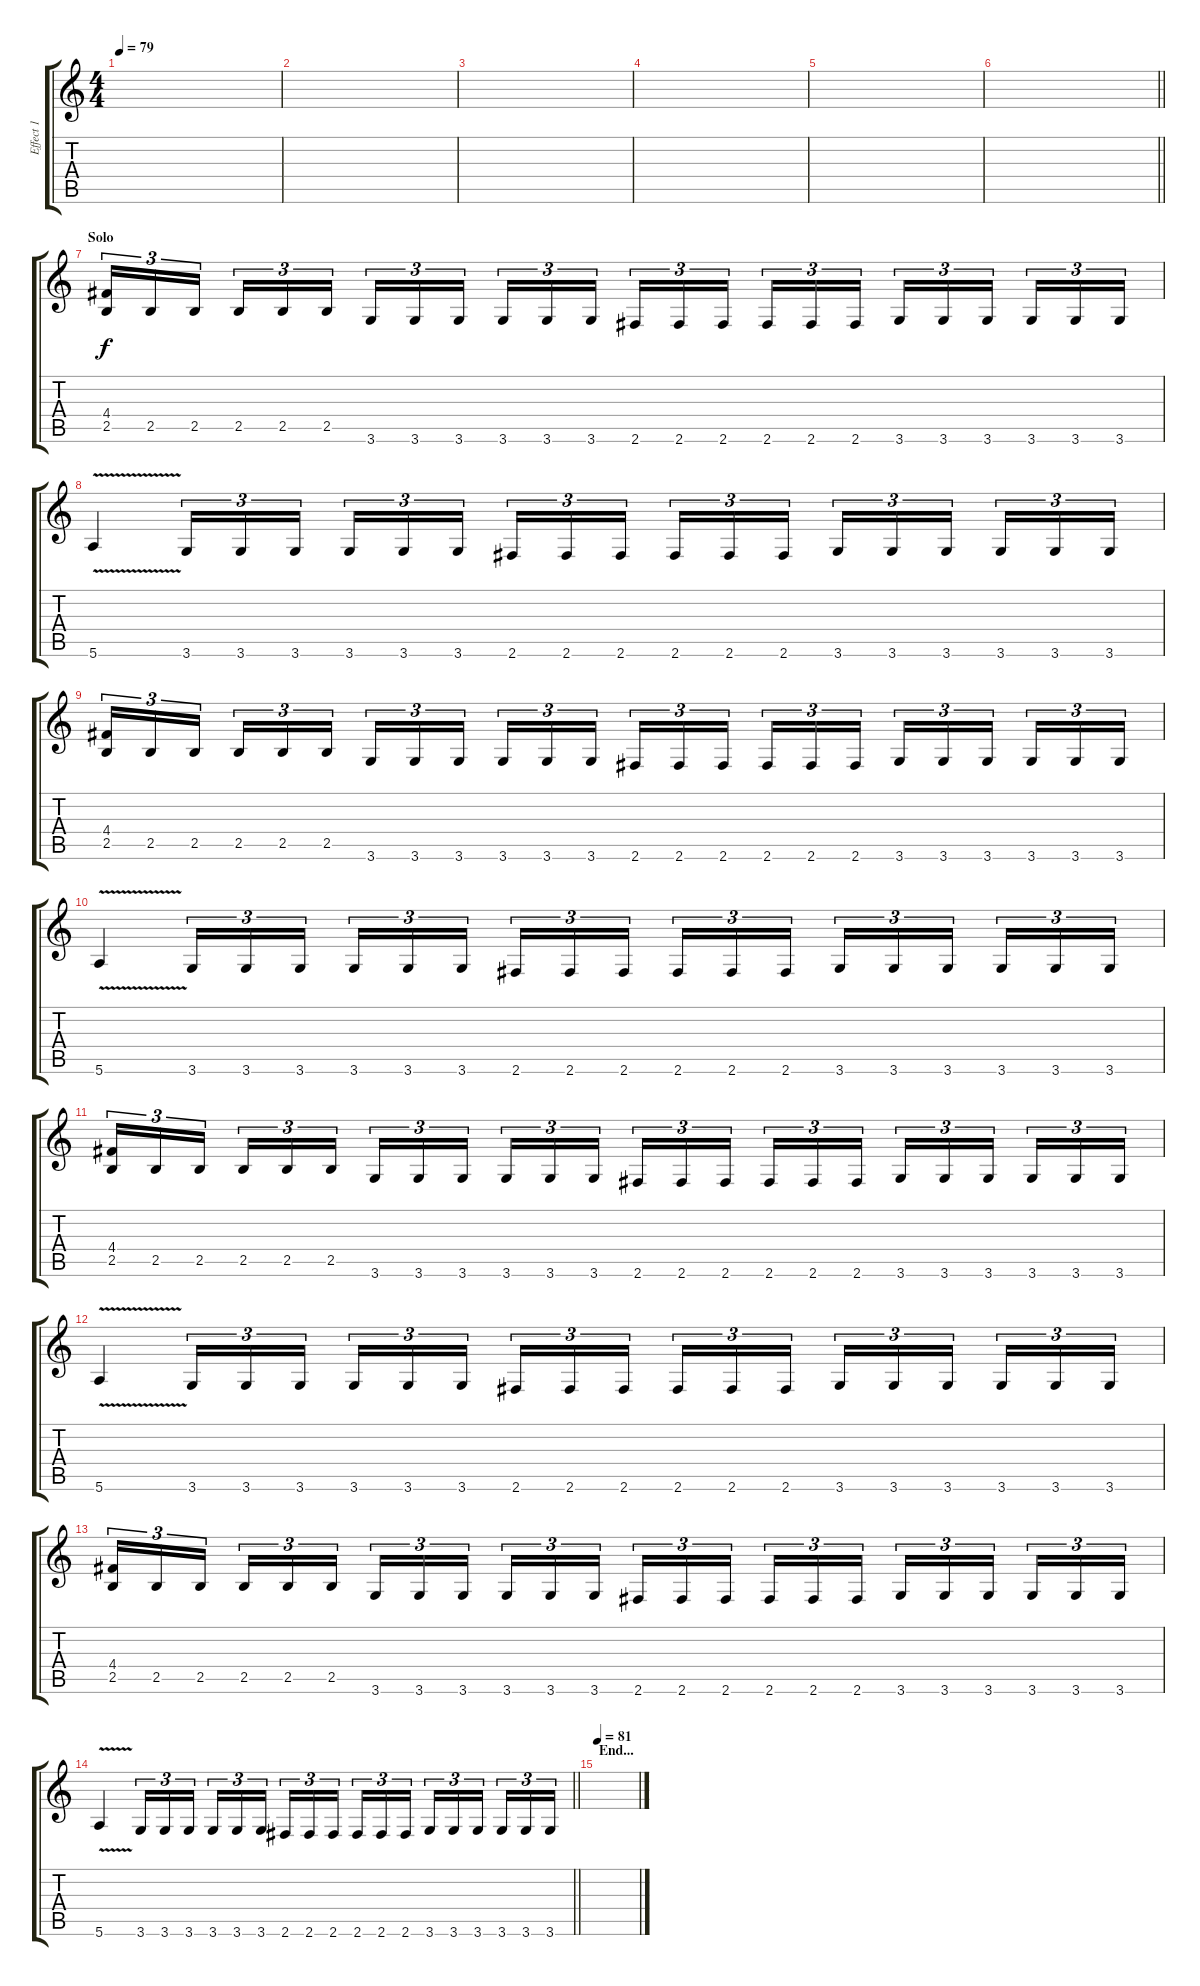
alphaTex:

\track ("Effect 1" "Effect 1") {instrument distortionguitar}
\staff {score tabs}
\tuning (E4 B3 G3 D3 A2 E2) {hide}
\ts (4 4)
\tempo 79
\clef g2
\ks c
|
|
|
|
|
\barLineRight lightlight
|
\section ("" "Solo")
(4.4 2.5).16{tu (3 2)} 2.5.16{tu (3 2)} 2.5.16{tu (3 2) beam splitsecondary} 2.5.16{tu (3 2)} 2.5.16{tu (3 2)} 2.5.16{tu (3 2)} 3.6.16{tu (3 2)} 3.6.16{tu (3 2)} 3.6.16{tu (3 2) beam splitsecondary} 3.6.16{tu (3 2)} 3.6.16{tu (3 2)} 3.6.16{tu (3 2)} 2.6.16{tu (3 2)} 2.6.16{tu (3 2)} 2.6.16{tu (3 2) beam splitsecondary} 2.6.16{tu (3 2)} 2.6.16{tu (3 2)} 2.6.16{tu (3 2)} 3.6.16{tu (3 2)} 3.6.16{tu (3 2)} 3.6.16{tu (3 2) beam splitsecondary} 3.6.16{tu (3 2)} 3.6.16{tu (3 2)} 3.6.16{tu (3 2)} |
5.6{v}.4 3.6.16{tu (3 2)} 3.6.16{tu (3 2)} 3.6.16{tu (3 2) beam splitsecondary} 3.6.16{tu (3 2)} 3.6.16{tu (3 2)} 3.6.16{tu (3 2)} 2.6.16{tu (3 2)} 2.6.16{tu (3 2)} 2.6.16{tu (3 2) beam splitsecondary} 2.6.16{tu (3 2)} 2.6.16{tu (3 2)} 2.6.16{tu (3 2)} 3.6.16{tu (3 2)} 3.6.16{tu (3 2)} 3.6.16{tu (3 2) beam splitsecondary} 3.6.16{tu (3 2)} 3.6.16{tu (3 2)} 3.6.16{tu (3 2)} |
(4.4 2.5).16{tu (3 2)} 2.5.16{tu (3 2)} 2.5.16{tu (3 2) beam splitsecondary} 2.5.16{tu (3 2)} 2.5.16{tu (3 2)} 2.5.16{tu (3 2)} 3.6.16{tu (3 2)} 3.6.16{tu (3 2)} 3.6.16{tu (3 2) beam splitsecondary} 3.6.16{tu (3 2)} 3.6.16{tu (3 2)} 3.6.16{tu (3 2)} 2.6.16{tu (3 2)} 2.6.16{tu (3 2)} 2.6.16{tu (3 2) beam splitsecondary} 2.6.16{tu (3 2)} 2.6.16{tu (3 2)} 2.6.16{tu (3 2)} 3.6.16{tu (3 2)} 3.6.16{tu (3 2)} 3.6.16{tu (3 2) beam splitsecondary} 3.6.16{tu (3 2)} 3.6.16{tu (3 2)} 3.6.16{tu (3 2)} |
5.6{v}.4 3.6.16{tu (3 2)} 3.6.16{tu (3 2)} 3.6.16{tu (3 2) beam splitsecondary} 3.6.16{tu (3 2)} 3.6.16{tu (3 2)} 3.6.16{tu (3 2)} 2.6.16{tu (3 2)} 2.6.16{tu (3 2)} 2.6.16{tu (3 2) beam splitsecondary} 2.6.16{tu (3 2)} 2.6.16{tu (3 2)} 2.6.16{tu (3 2)} 3.6.16{tu (3 2)} 3.6.16{tu (3 2)} 3.6.16{tu (3 2) beam splitsecondary} 3.6.16{tu (3 2)} 3.6.16{tu (3 2)} 3.6.16{tu (3 2)} |
(4.4 2.5).16{tu (3 2)} 2.5.16{tu (3 2)} 2.5.16{tu (3 2) beam splitsecondary} 2.5.16{tu (3 2)} 2.5.16{tu (3 2)} 2.5.16{tu (3 2)} 3.6.16{tu (3 2)} 3.6.16{tu (3 2)} 3.6.16{tu (3 2) beam splitsecondary} 3.6.16{tu (3 2)} 3.6.16{tu (3 2)} 3.6.16{tu (3 2)} 2.6.16{tu (3 2)} 2.6.16{tu (3 2)} 2.6.16{tu (3 2) beam splitsecondary} 2.6.16{tu (3 2)} 2.6.16{tu (3 2)} 2.6.16{tu (3 2)} 3.6.16{tu (3 2)} 3.6.16{tu (3 2)} 3.6.16{tu (3 2) beam splitsecondary} 3.6.16{tu (3 2)} 3.6.16{tu (3 2)} 3.6.16{tu (3 2)} |
5.6{v}.4 3.6.16{tu (3 2)} 3.6.16{tu (3 2)} 3.6.16{tu (3 2) beam splitsecondary} 3.6.16{tu (3 2)} 3.6.16{tu (3 2)} 3.6.16{tu (3 2)} 2.6.16{tu (3 2)} 2.6.16{tu (3 2)} 2.6.16{tu (3 2) beam splitsecondary} 2.6.16{tu (3 2)} 2.6.16{tu (3 2)} 2.6.16{tu (3 2)} 3.6.16{tu (3 2)} 3.6.16{tu (3 2)} 3.6.16{tu (3 2) beam splitsecondary} 3.6.16{tu (3 2)} 3.6.16{tu (3 2)} 3.6.16{tu (3 2)} |
(4.4 2.5).16{tu (3 2)} 2.5.16{tu (3 2)} 2.5.16{tu (3 2) beam splitsecondary} 2.5.16{tu (3 2)} 2.5.16{tu (3 2)} 2.5.16{tu (3 2)} 3.6.16{tu (3 2)} 3.6.16{tu (3 2)} 3.6.16{tu (3 2) beam splitsecondary} 3.6.16{tu (3 2)} 3.6.16{tu (3 2)} 3.6.16{tu (3 2)} 2.6.16{tu (3 2)} 2.6.16{tu (3 2)} 2.6.16{tu (3 2) beam splitsecondary} 2.6.16{tu (3 2)} 2.6.16{tu (3 2)} 2.6.16{tu (3 2)} 3.6.16{tu (3 2)} 3.6.16{tu (3 2)} 3.6.16{tu (3 2) beam splitsecondary} 3.6.16{tu (3 2)} 3.6.16{tu (3 2)} 3.6.16{tu (3 2)} |
\barLineRight lightlight
5.6{v}.4 3.6.16{tu (3 2)} 3.6.16{tu (3 2)} 3.6.16{tu (3 2) beam splitsecondary} 3.6.16{tu (3 2)} 3.6.16{tu (3 2)} 3.6.16{tu (3 2)} 2.6.16{tu (3 2)} 2.6.16{tu (3 2)} 2.6.16{tu (3 2) beam splitsecondary} 2.6.16{tu (3 2)} 2.6.16{tu (3 2)} 2.6.16{tu (3 2)} 3.6.16{tu (3 2)} 3.6.16{tu (3 2)} 3.6.16{tu (3 2) beam splitsecondary} 3.6.16{tu (3 2)} 3.6.16{tu (3 2)} 3.6.16{tu (3 2)} |
\section ("" "End...")
\tempo 81
